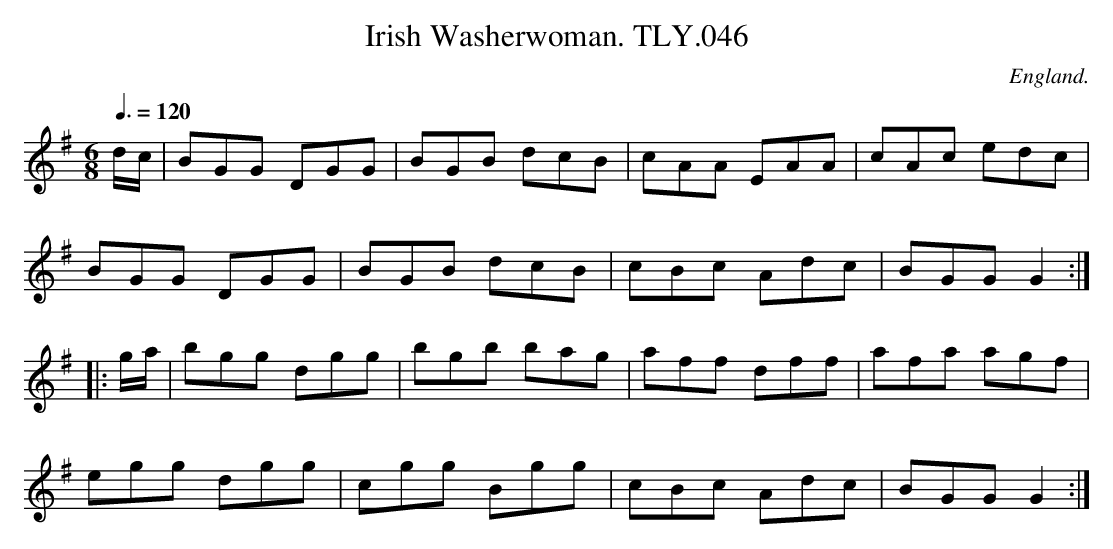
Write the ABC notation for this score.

X:1
T:Irish Washerwoman. TLY.046
M:6/8
L:1/8
Q:3/8=120
O:England.
K:G
d/2c/2|BGG DGG|BGB dcB| cAA EAA| cAc edc|
BGG DGG|BGB dcB|cBc Adc|BGGG2:|
|:g/2a/2|bgg dgg|bgb bag|aff dff|afa agf|
egg dgg|cgg Bgg|cBc Adc|BGG G2:|
